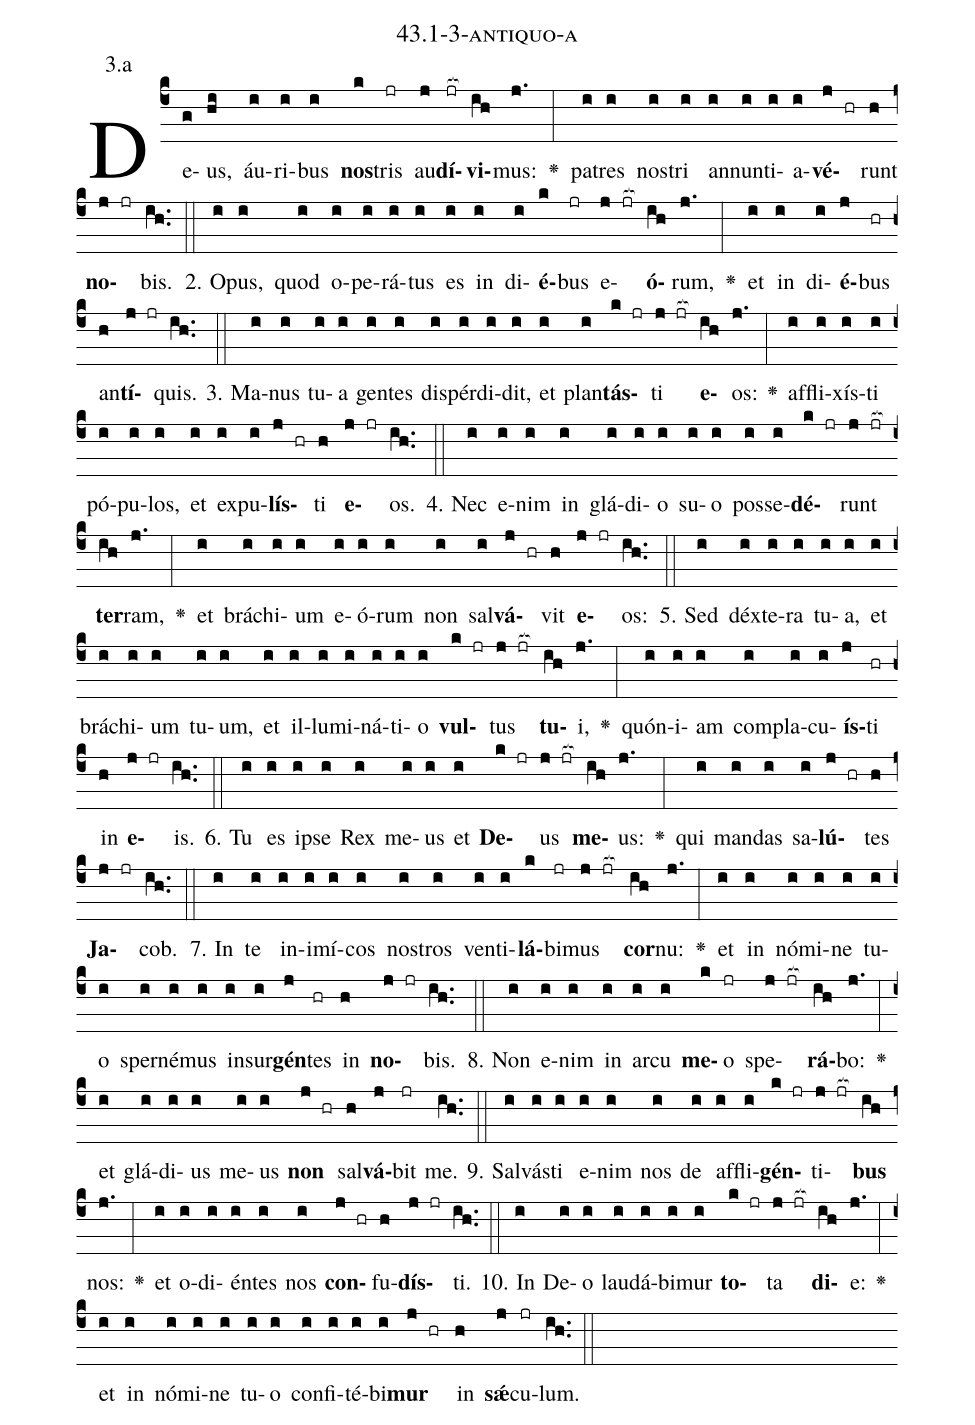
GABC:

name: 43.1-3-antiquo-a;
annotation: 3.a;
%%
(c4)De(g)us,(hi) áu(i)ri(i)bus(i) <b>nos</b>(k)tris(jr) au(j)<b>dí</b>(jr[ocb:1{])<b>vi</b>(ih[ocb:0}])mus:(j.) <v>\greheightstar</v>(:) pa(i)tres(i) nos(i)tri(i) an(i)nun(i)ti(i)a(i)<b>vé</b>(j hr)runt(h) <b>no</b>(j jr)bis.(ih..) (::)
2. O(i)pus,(i) quod(i) o(i)pe(i)rá(i)tus(i) es(i) in(i) di(i)<b>é</b>(k)bus(jr) e(j jr[ocb:1{])<b>ó</b>(ih[ocb:0}])rum,(j.) <v>\greheightstar</v>(:) et(i) in(i) di(i)<b>é</b>(j)bus(hr) an(h)<b>tí</b>(j jr)quis.(ih..) (::)
3. Ma(i)nus(i) tu(i)a(i) gen(i)tes(i) dis(i)pér(i)di(i)dit,(i) et(i) plan(i)<b>tás</b>(k jr)ti(j jr[ocb:1{]) <b>e</b>(ih[ocb:0}])os:(j.) <v>\greheightstar</v>(:) af(i)fli(i)xís(i)ti(i) pó(i)pu(i)los,(i) et(i) ex(i)pu(i)<b>lís</b>(j hr)ti(h) <b>e</b>(j jr)os.(ih..) (::)
4. Nec(i) e(i)nim(i) in(i) glá(i)di(i)o(i) su(i)o(i) pos(i)se(i)<b>dé</b>(k jr)runt(j jr[ocb:1{]) <b>ter</b>(ih[ocb:0}])ram,(j.) <v>\greheightstar</v>(:) et(i) brá(i)chi(i)um(i) e(i)ó(i)rum(i) non(i) sal(i)<b>vá</b>(j hr)vit(h) <b>e</b>(j jr)os:(ih..) (::)
5. Sed(i) déx(i)te(i)ra(i) tu(i)a,(i) et(i) brá(i)chi(i)um(i) tu(i)um,(i) et(i) il(i)lu(i)mi(i)ná(i)ti(i)o(i) <b>vul</b>(k jr)tus(j jr[ocb:1{]) <b>tu</b>(ih[ocb:0}])i,(j.) <v>\greheightstar</v>(:) quón(i)i(i)am(i) com(i)pla(i)cu(i)<b>ís</b>(j)ti(hr) in(h) <b>e</b>(j jr)is.(ih..) (::)
6. Tu(i) es(i) ip(i)se(i) Rex(i) me(i)us(i) et(i) <b>De</b>(k jr)us(j jr[ocb:1{]) <b>me</b>(ih[ocb:0}])us:(j.) <v>\greheightstar</v>(:) qui(i) man(i)das(i) sa(i)<b>lú</b>(j hr)tes(h) <b>Ja</b>(j jr)cob.(ih..) (::)
7. In(i) te(i) in(i)i(i)mí(i)cos(i) nos(i)tros(i) ven(i)ti(i)<b>lá</b>(k)bi(jr)mus(j jr[ocb:1{]) <b>cor</b>(ih[ocb:0}])nu:(j.) <v>\greheightstar</v>(:) et(i) in(i) nó(i)mi(i)ne(i) tu(i)o(i) sper(i)né(i)mus(i) in(i)sur(i)<b>gén</b>(j)tes(hr) in(h) <b>no</b>(j jr)bis.(ih..) (::)
8. Non(i) e(i)nim(i) in(i) ar(i)cu(i) <b>me</b>(k)o(jr) spe(j jr[ocb:1{])<b>rá</b>(ih[ocb:0}])bo:(j.) <v>\greheightstar</v>(:) et(i) glá(i)di(i)us(i) me(i)us(i) <b>non</b>(j hr) sal(h)<b>vá</b>(j)bit(jr) me.(ih..) (::)
9. Sal(i)vás(i)ti(i) e(i)nim(i) nos(i) de(i) af(i)fli(i)<b>gén</b>(k jr)ti(j jr[ocb:1{])<b>bus</b>(ih[ocb:0}]) nos:(j.) <v>\greheightstar</v>(:) et(i) o(i)di(i)én(i)tes(i) nos(i) <b>con</b>(j hr)fu(h)<b>dís</b>(j jr)ti.(ih..) (::)
10. In(i) De(i)o(i) lau(i)dá(i)bi(i)mur(i) <b>to</b>(k jr)ta(j jr[ocb:1{]) <b>di</b>(ih[ocb:0}])e:(j.) <v>\greheightstar</v>(:) et(i) in(i) nó(i)mi(i)ne(i) tu(i)o(i) con(i)fi(i)té(i)bi(i)<b>mur</b>(j hr) in(h) <b>sǽ</b>(j)cu(jr)lum.(ih..) (::)
